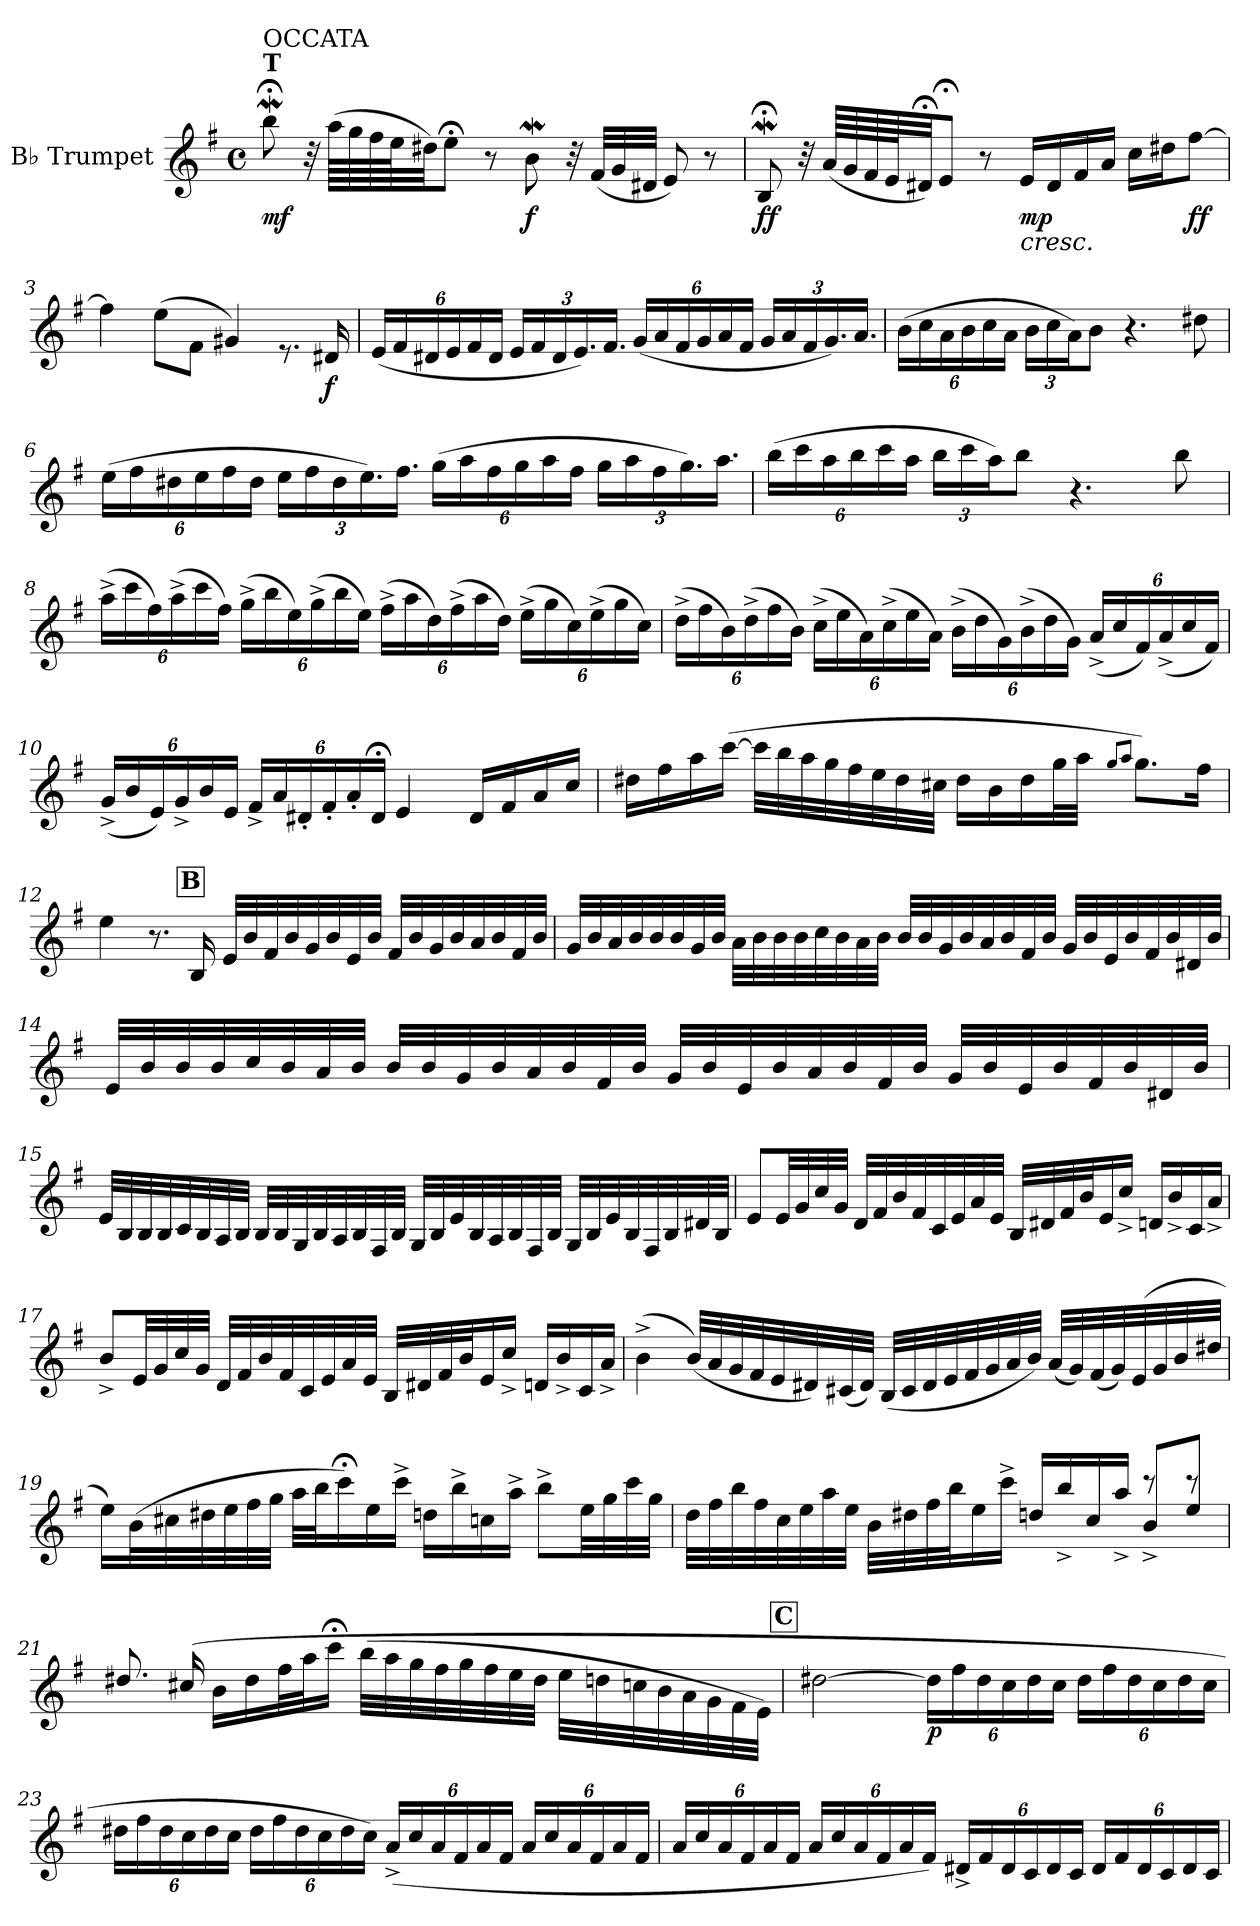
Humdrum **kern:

**kern	**dynam
*part1	*part1
*staff1	*staff1
*I"B♭ Trumpet	*
*I'B♭ Tpt.	*
*clefG2	*
*ITrd1c2	*
*k[b-]	*
*M4/4	*
*met(c)	*
*MM15	*
=1	=1
!LO:TX:a:B:t=T	!
!LO:TX:a:t=OCCATA	!
!	!LO:DY:b
8aa;<W\	mf
32r	.
*MM25	*
(64gg\LLLL	.
64ff\	.
64ee\	.
64dd\J	.
*MM15	*
32cc#X\JJ)	.
8dd;<\J	.
8r	.
!	!LO:DY:b
8aW\	f
32r	.
*MM25	*
(32e/LLL	.
32f/	.
32c#X/JJJ	.
8d/)	.
8r	.
=2	=2
*MM20	*
!	!LO:DY:b
8A;<W/	ff
32r	.
*MM30	*
(64g/LLLL	.
64f/	.
64e/	.
64d/J	.
*MM5	*
32c#X;</JJ)	.
*MM15	*
8d;</J	.
8r	.
*MM15	*
!	!LO:HP:b
!	!LO:DY:n=1:b
16d/LL	< mp
*MM40	*
16c#/	.
16e/	.
16g/JJ	.
16b-\LL	.
16cc#X\J	.
!	!LO:DY:n=2:b
[8ee\J	ff
.	[
=3	=3
4ee\]	.
(8dd\L	.
8e\J	.
4f#X/)	.
8.re	.
!	!LO:DY:b
16c#X/	f
!!LO:LB:g=z
=4	=4
!!LO:REH:place=s1:a:B:fs=14:t=A
*Xbrackettup	*
*MM70	*
(24d/LL	.
24e/	.
24c#X/	.
24d/	.
24e/	.
24c#/JJ	.
24d/LL	.
24e/	.
24c#/	.
24.d/)	.
24.e/JJ	.
(24f/LL	.
24g/	.
24e/	.
24f/	.
24g/	.
24e/JJ	.
24f/LL	.
24g/	.
24e/	.
24.f/)	.
24.g/JJ	.
=5	=5
(24a\LL	.
24b-\	.
24g\	.
24a\	.
24b-\	.
24g\JJ	.
24a\LL	.
24b-\	.
24g\J)	.
8a\J	.
4.r	.
8cc#X\	.
=6	=6
(24dd\LL	.
24ee\	.
24cc#X\	.
24dd\	.
24ee\	.
24cc#\JJ	.
24dd\LL	.
24ee\	.
24cc#\	.
24.dd\)	.
24.ee\JJ	.
(24ff\LL	.
24gg\	.
24ee\	.
24ff\	.
24gg\	.
24ee\JJ	.
24ff\LL	.
24gg\	.
24ee\	.
24.ff\)	.
24.gg\JJ	.
!!LO:LB:g=z
=7	=7
(24aa\LL	.
24bb-\	.
24gg\	.
24aa\	.
24bb-\	.
24gg\JJ	.
24aa\LL	.
24bb-\	.
24gg\J)	.
8aa\J	.
4.r	.
8aa\	.
=8	=8
(24gg^\LL	.
24bb-\	.
24ee\)	.
(24gg^\	.
24bb-\	.
24ee\JJ)	.
(24ff^\LL	.
24aa\	.
24dd\)	.
(24ff^\	.
24aa\	.
24dd\JJ)	.
(24ee^\LL	.
24gg\	.
24cc\)	.
(24ee^\	.
24gg\	.
24cc\JJ)	.
(24dd^\LL	.
24ff\	.
24b-\)	.
(24dd^\	.
24ff\	.
24b-\JJ)	.
=9	=9
(24cc^\LL	.
24ee\	.
24a\)	.
(24cc^\	.
24ee\	.
24a\JJ)	.
(24b-^\LL	.
24dd\	.
24g\)	.
(24b-^\	.
24dd\	.
24g\JJ)	.
(24a^\LL	.
24cc\	.
24f\)	.
(24a^\	.
24cc\	.
24f\JJ)	.
(24g^/LL	.
24b-/	.
24e/)	.
(24g^/	.
24b-/	.
24e/JJ)	.
!!LO:LB:g=z
=10	=10
(24f^/LL	.
24a/	.
24d/)	.
24f^/	.
24a/	.
24d/JJ	.
24e^/LL	.
24g/	.
24c#X'/	.
24e'/	.
24g'/	.
*MM10	*
24c#;</JJ	.
*MM65	*
4d/	.
16c#/LL	.
16e/	.
16g/	.
16b-/JJ	.
=11	=11
16cc#X\LL	.
16ee\	.
16gg\	.
([16bb-\JJ	.
32bb-\LLL]	.
*MM60	*
32aa\	.
32gg\	.
32ff\	.
32ee\	.
32dd\	.
32cc#\	.
32bn\JJJ	.
16cc#\LL	.
16a\	.
16cc#\	.
32ff\L	.
32gg\JJJ	.
8qff/L	.
8qgg/J	.
8.ff\L)	.
16ee\Jk	.
!!LO:REH:place=s1:a:B:fs=14:t=B:qo=1.75
=12	=12
4dd\	.
8.r	.
*MM65	*
16A/	.
32d/LLL	.
32a/	.
32e/	.
32a/	.
32f/	.
32a/	.
32d/	.
32a/JJJ	.
32e/LLL	.
32a/	.
32f/	.
32a/	.
32g/	.
32a/	.
32e/	.
32a/JJJ	.
!!LO:LB:g=z
=13	=13
32f/LLL	.
32a/	.
32g/	.
32a/	.
32a/	.
32a/	.
32f/	.
32a/JJJ	.
32g\LLL	.
32a\	.
32a\	.
32a\	.
32b-\	.
32a\	.
32g\	.
32a\JJJ	.
32a/LLL	.
32a/	.
32f/	.
32a/	.
32g/	.
32a/	.
32e/	.
32a/JJJ	.
32f/LLL	.
32a/	.
32d/	.
32a/	.
32e/	.
32a/	.
32c#X/	.
32a/JJJ	.
=14	=14
32d/LLL	.
32a/	.
32a/	.
32a/	.
32b-/	.
32a/	.
32g/	.
32a/JJJ	.
32a/LLL	.
32a/	.
32f/	.
32a/	.
32g/	.
32a/	.
32e/	.
32a/JJJ	.
32f/LLL	.
32a/	.
32d/	.
32a/	.
32g/	.
32a/	.
32e/	.
32a/JJJ	.
32f/LLL	.
32a/	.
32d/	.
32a/	.
32e/	.
32a/	.
32c#X/	.
32a/JJJ	.
!!LO:LB:g=z
=15	=15
32d/LLL	.
32A/	.
32A/	.
32A/	.
32B-/	.
32A/	.
32G/	.
32A/JJJ	.
32A/LLL	.
32A/	.
32F/	.
32A/	.
32G/	.
32A/	.
32E/	.
32A/JJJ	.
32F/LLL	.
32A/	.
32d/	.
32A/	.
32G/	.
32A/	.
32E/	.
32A/JJJ	.
32F/LLL	.
32A/	.
32d/	.
32A/	.
32E/	.
32A/	.
32c#X/	.
32A/JJJ	.
=16	=16
8d/L	.
32d/LL	.
32f/	.
32b-/	.
32f/JJJ	.
32c/LLL	.
32e/	.
32a/	.
32e/	.
32B-/	.
32d/	.
32g/	.
32d/JJJ	.
32A/LLL	.
32c#X/	.
32e/	.
32a/J	.
16d/	.
16b-^/JJ	.
16cn/LL	.
16a^/	.
16B-/	.
16g^/JJ	.
!!LO:LB:g=z
=17	=17
8a^/L	.
32d/LL	.
32f/	.
32b-/	.
32f/JJJ	.
32c/LLL	.
32e/	.
32a/	.
32e/	.
32B-/	.
32d/	.
32g/	.
32d/JJJ	.
32A/LLL	.
32c#X/	.
32e/	.
32a/J	.
16d/	.
16b-^/JJ	.
16cn/LL	.
16a^/	.
16B-/	.
16g^/JJ	.
=18	=18
(4a^\	.
*MM60	*
(32a/LLL)	.
32g/	.
32f/	.
32e/	.
32d/	.
32c#X/)	.
(32Bn/	.
32c#/JJJ)	.
(32A/LLL	.
32B/	.
32c#/	.
32d/	.
32e/	.
32f/	.
32g/	.
32a/JJJ)	.
(32g/LLL	.
32f/)	.
(32e/	.
32f/)	.
(32d/	.
32f/	.
32a/	.
32cc#X/JJJ	.
!!LO:LB:g=z
=19	=19
16dd\LL)	.
(32a\L	.
32bn\	.
*MM55	*
32cc#X\	.
32dd\	.
32ee\	.
32ff\JJJ	.
32gg\LLL	.
32aa\J	.
16bb-;<\)	.
16dd\	.
16bb-^\JJ	.
*MM60	*
16ccn\LL	.
16aa^\	.
16b-X\	.
16gg^\JJ	.
8aa^\L	.
32dd\LL	.
32ff\	.
32bb-\	.
32ff\JJJ	.
=20	=20
*^	*
32cc\LLL	2.ryy	.
32ee\	.	.
32aa\	.	.
32ee\	.	.
32b-\	.	.
32dd\	.	.
32gg\	.	.
32dd\JJJ	.	.
32a\LLL	.	.
32cc#X\	.	.
32ee\	.	.
32aa\J	.	.
16dd\	.	.
16bb-^\JJ	.	.
16ccn/LL	.	.
16aa^/	.	.
16b-/	.	.
16gg^/JJ	.	.
8r	8a^/L	.
8r	8dd/J	.
!!LO:LB:g=z	!!
=21	=21	=21
8.ryy	(8.cc#X/	.
(16bn/	2ryy	.
16a\LL	.	.
16cc#\	.	.
32ee\L	.	.
32gg\J	.	.
*MM30	*	*
16bb-;<\JJ	.	.
*MM55	*	*
(32aa\LLL	.	.
32gg\	.	.
32ff\	.	.
32ee\	.	.
32ff\	.	.
32ee\	.	.
32dd\	4ryy	.
32cc#\JJJ	.	.
32dd\LLL	.	.
32ccn\	.	.
32b-X\	.	.
32a\	.	.
32g\	.	.
32f\	.	.
32e\	16ryy	.
32d\JJJ)	.	.
*v	*v	*
!!LO:REH:place=s1:a:B:fs=14:t=C
=22	=22
[2cc#X\	.
*MM76	*
!	!LO:DY:b
24cc#\LL]	p
24ee\	.
24cc#\	.
24b-\	.
24cc#\	.
24b-\JJ	.
24cc#\LL	.
24ee\	.
24cc#\	.
24b-\	.
24cc#\	.
24b-\JJ	.
=23	=23
24cc#X\LL	.
24ee\	.
24cc#\	.
24b-\	.
24cc#\	.
24b-\JJ	.
24cc#\LL	.
24ee\	.
24cc#\	.
24b-\	.
24cc#\	.
24b-\JJ)	.
(24g^/LL	.
24b-/	.
24g/	.
24e/	.
24g/	.
24e/JJ	.
24g/LL	.
24b-/	.
24g/	.
24e/	.
24g/	.
24e/JJ	.
!!LO:LB:g=z
=24	=24
24g/LL	.
24b-/	.
24g/	.
24e/	.
24g/	.
24e/JJ	.
24g/LL	.
24b-/	.
24g/	.
24e/	.
24g/	.
24e/JJ)	.
24c#X^/LL	.
24e/	.
24c#/	.
24B-/	.
24c#/	.
24B-/JJ	.
24c#/LL	.
24e/	.
24c#/	.
24B-/	.
24c#/	.
24B-/JJ	.
=	=
*-	*-
